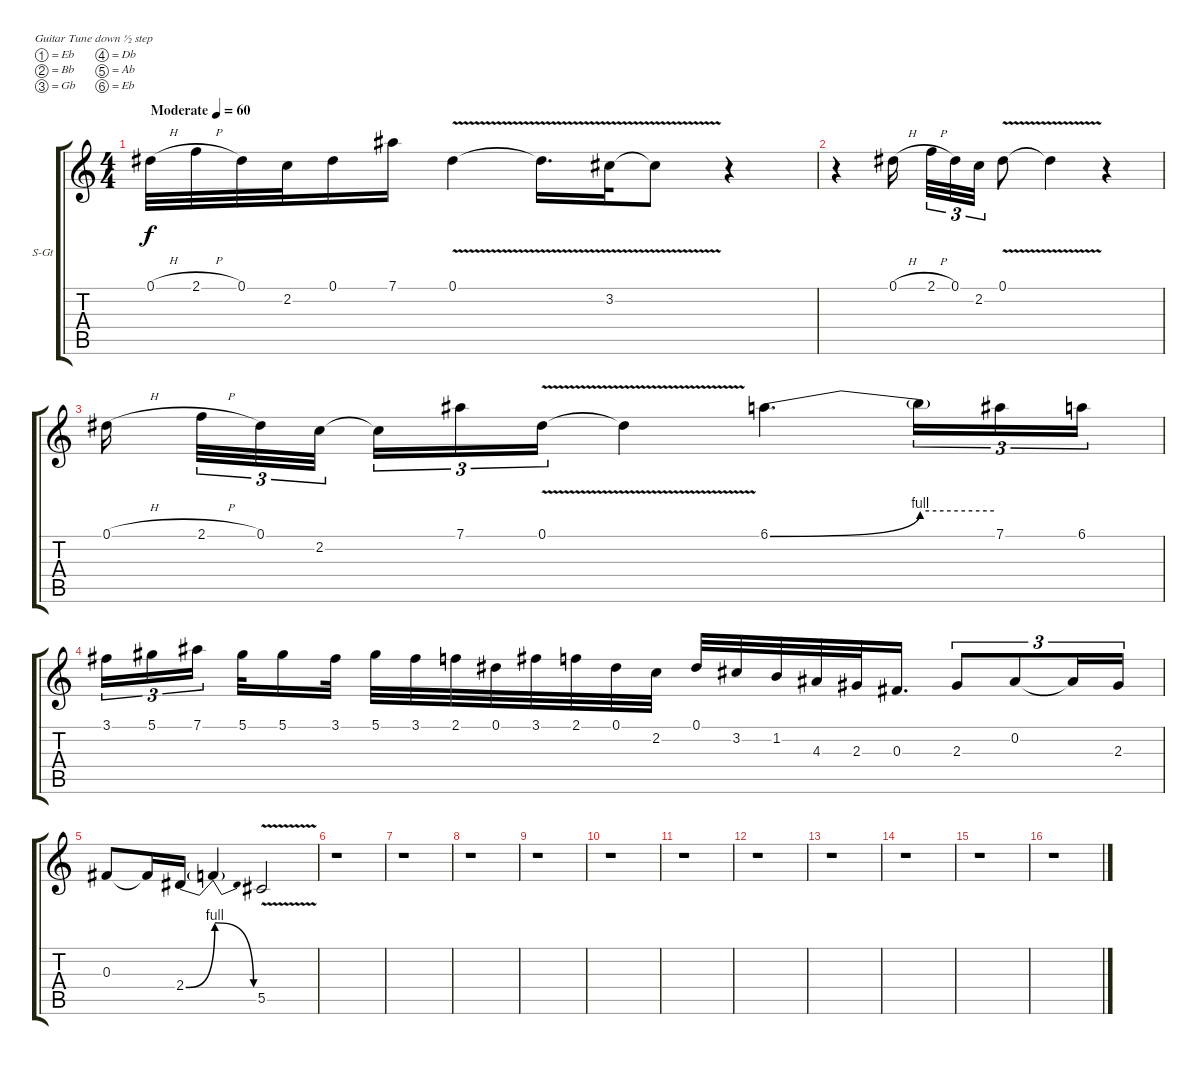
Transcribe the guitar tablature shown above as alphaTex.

\bracketExtendMode groupsimilarinstruments
\firstSystemTrackNameOrientation horizontal
\otherSystemsTrackNameOrientation horizontal
\track ("synth 1" "S-Gt") {mute instrument panflute}
\staff {score tabs}
\tuning (Eb4 Bb3 Gb3 Db3 Ab2 Eb2)
\displaytranspose 12
\ts (4 4)
\beaming (8 2 2 2 2)
\tempo (60 "Moderate")
\clef g2
\ks c
0.1{h}.32{dy f instrument panflute} 2.1{h}.32 0.1.32 2.2.32 0.1.16 7.1.16 0.1{v}.4 0.1{v t}.16{d} 3.2{v}.32 3.2{v t}.8 r.4 |
r.4 0.1{h}.16 2.1{h}.32{tu (3 2)} 0.1.32{tu (3 2)} 2.2.32{tu (3 2)} 0.1{v}.8 0.1{v t}.4 r.4 |
0.1{h}.16 2.1{h}.32{tu (3 2)} 0.1.32{tu (3 2)} 2.2.32{tu (3 2)} 2.2{t}.16{tu (3 2)} 7.1.16{tu (3 2)} 0.1{v}.16{tu (3 2)} 0.1{v t}.4 6.1{be (bend 0 0 60 4)}.4{d} 6.1{be (hold 0 4 60 4) t}.16{tu (3 2)} 7.1.16{tu (3 2)} 6.1.16{tu (3 2)} |
3.1.16{tu (3 2)} 5.1.16{tu (3 2)} 7.1.16{tu (3 2)} 5.1.32 5.1.16 3.1.32 5.1.32 3.1.32 2.1.32 0.1.32 3.1.32 2.1.32 0.1.32 2.2.32 0.1.32 3.2.32 1.2.32 4.3.32 2.3.32 0.3.16{d} 2.3.8{tu (3 2)} 0.2.8{tu (3 2)} 0.2{t}.16{tu (3 2)} 2.3.16{tu (3 2)} |
0.3.8 0.3{t}.16 2.4{be (bend 0 0 60 4)}.16 2.4{be (release 0 4 60 0) t}.4 5.5{v}.2 |
r.1 |
r.1 |
r.1 |
r.1 |
r.1 |
r.1 |
r.1 |
r.1 |
r.1 |
r.1 |
r.1
